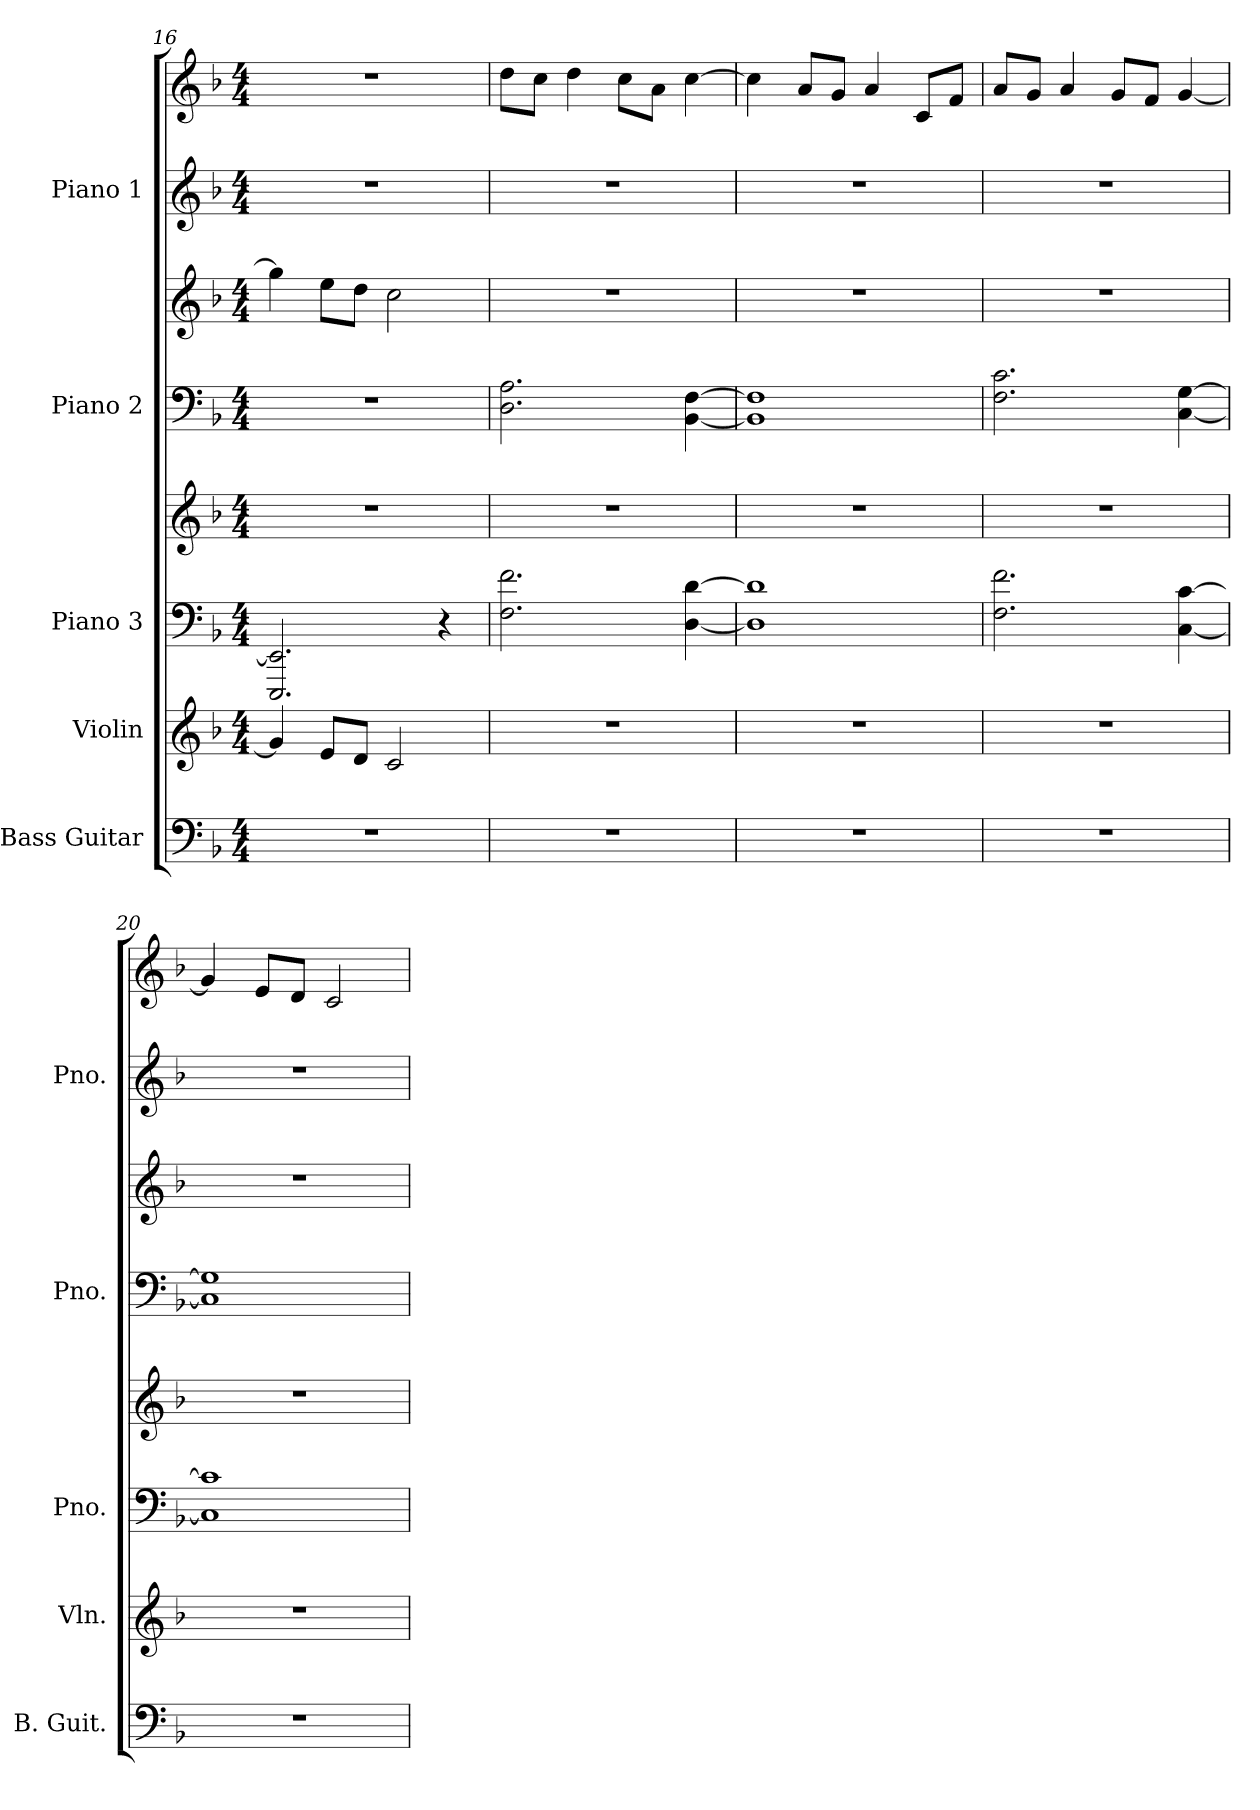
**kern	**kern	**kern	**kern	**kern	**kern	**kern	**kern
*part5	*part4	*part3	*part3	*part2	*part2	*part1	*part1
*staff8	*staff7	*staff6	*staff5	*staff4	*staff3	*staff2	*staff1
*I"Bass Guitar	*I"Violin	*I"Piano 3	*	*I"Piano 2	*	*I"Piano 1	*
*I'B. Guit.	*I'Vln.	*I'Pno.	*	*I'Pno.	*	*I'Pno.	*
*clefF4	*clefG2	*clefF4	*clefG2	*clefF4	*clefG2	*clefG2	*clefG2
*ITrd7c12	*	*	*	*	*	*	*
*k[b-]	*k[b-]	*k[b-]	*k[b-]	*k[b-]	*k[b-]	*k[b-]	*k[b-]
*M4/4	*M4/4	*M4/4	*M4/4	*M4/4	*M4/4	*M4/4	*M4/4
=16	=16	=16	=16	=16	=16	=16	=16
1r	4g/]	2.EEE/ 2.EE/]	1r	1r	4gg\]	1r	1r
.	8e/L	.	.	.	8ee\L	.	.
.	8d/J	.	.	.	8dd\J	.	.
.	2c/	.	.	.	2cc\	.	.
.	.	4r	.	.	.	.	.
=17	=17	=17	=17	=17	=17	=17	=17
1r	1r	2.F\ 2.f\	1r	2.D\ 2.A\	1r	1r	8dd\L
.	.	.	.	.	.	.	8cc\J
.	.	.	.	.	.	.	4dd\
.	.	.	.	.	.	.	8cc\L
.	.	.	.	.	.	.	8a\J
.	.	[4D\ [4d\	.	[4BB-\ [4F\	.	.	[4cc\
=18	=18	=18	=18	=18	=18	=18	=18
1r	1r	1D] 1d]	1r	1BB-] 1F]	1r	1r	4cc\]
.	.	.	.	.	.	.	8a/L
.	.	.	.	.	.	.	8g/J
.	.	.	.	.	.	.	4a/
.	.	.	.	.	.	.	8c/L
.	.	.	.	.	.	.	8f/J
!!LO:PB:g=z
=19	=19	=19	=19	=19	=19	=19	=19
1r	1r	2.F\ 2.f\	1r	2.F\ 2.c\	1r	1r	8a/L
.	.	.	.	.	.	.	8g/J
.	.	.	.	.	.	.	4a/
.	.	.	.	.	.	.	8g/L
.	.	.	.	.	.	.	8f/J
.	.	[4C\ [4c\	.	[4C\ [4G\	.	.	[4g/
=20	=20	=20	=20	=20	=20	=20	=20
1r	1r	1C] 1c]	1r	1C] 1G]	1r	1r	4g/]
.	.	.	.	.	.	.	8e/L
.	.	.	.	.	.	.	8d/J
.	.	.	.	.	.	.	2c/
=	=	=	=	=	=	=	=
*-	*-	*-	*-	*-	*-	*-	*-
